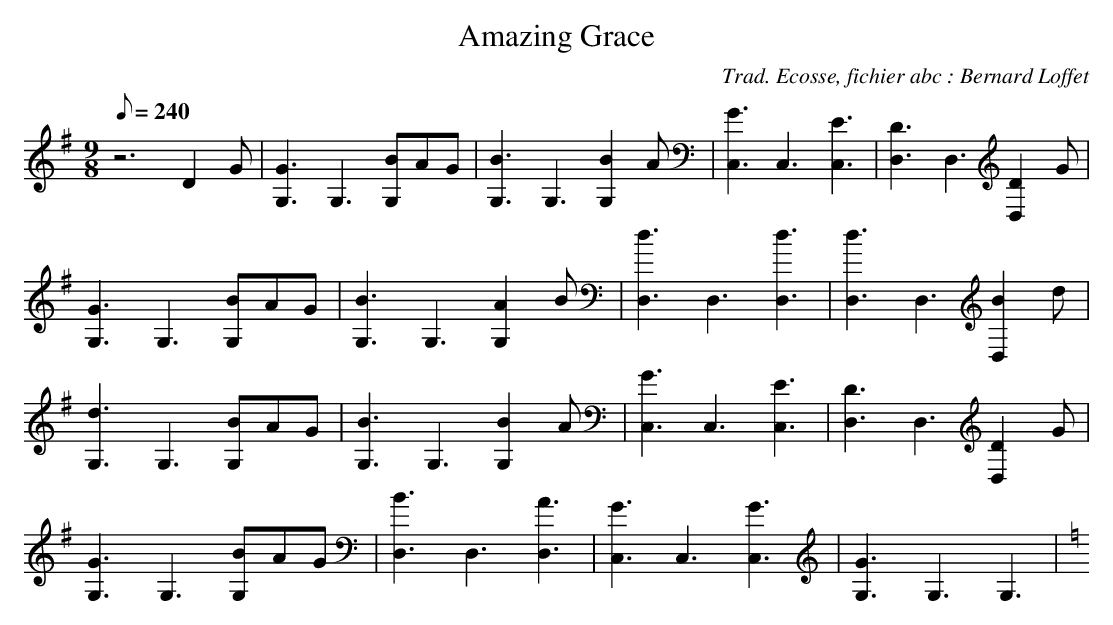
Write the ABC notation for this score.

X:1
T: Amazing Grace
C:Trad. Ecosse, fichier abc : Bernard Loffet
L:1/8
Q:240
M:9/8
K:G
 z6 D2G | [G3G,3] G,3 [BG,]AG | [B3G,3] G,3 [B2G,2]A | [G3C,3] C,3 [E3C,3] | [D3D,3] D,3 [D2D,2]G | \
 [G3G,3] G,3 [BG,]AG | [B3G,3] G,3 [A2G,2]B | [d3D,3] D,3 [d3D,3] | [d3D,3] D,3 [B2D,2]d | \
 [d3G,3] G,3 [BG,]AG | [B3G,3] G,3 [B2G,2]A | [G3C,3] C,3 [E3C,3] | [D3D,3] D,3 [D2D,2]G | \
 [G3G,3] G,3 [BG,]AG | [B3D,3] D,3 [A3D,3] | [G3C,3] C,3 [G3C,3] | [G3G,3] G,3 G,3 | \
K:C
